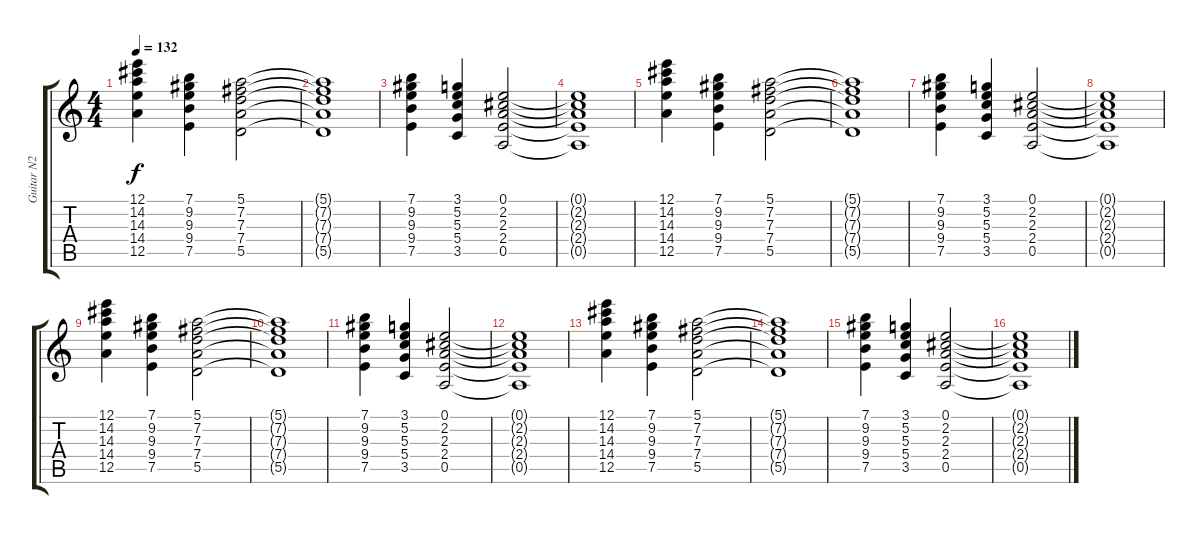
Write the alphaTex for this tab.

\track ("Guitar N2" "Guitar N2") {instrument distortionguitar}
\staff {score tabs}
\tuning (E4 B3 G3 D3 A2 E2) {hide}
\ts (4 4)
\tempo 132
\clef g2
\ks c
(12.1 14.2 14.3 14.4 12.5).4{dy f volume 6} (7.1 9.2 9.3 9.4 7.5).4 (5.1 7.2 7.3 7.4 5.5).2 |
(5.1{t} 7.2{t} 7.3{t} 7.4{t} 5.5{t}).1 |
(7.1 9.2 9.3 9.4 7.5).4 (3.1 5.2 5.3 5.4 3.5).4 (0.1 2.2 2.3 2.4 0.5).2 |
(0.1{t} 2.2{t} 2.3{t} 2.4{t} 0.5{t}).1 |
(12.1 14.2 14.3 14.4 12.5).4 (7.1 9.2 9.3 9.4 7.5).4 (5.1 7.2 7.3 7.4 5.5).2 |
(5.1{t} 7.2{t} 7.3{t} 7.4{t} 5.5{t}).1 |
(7.1 9.2 9.3 9.4 7.5).4 (3.1 5.2 5.3 5.4 3.5).4 (0.1 2.2 2.3 2.4 0.5).2 |
(0.1{t} 2.2{t} 2.3{t} 2.4{t} 0.5{t}).1 |
(12.1 14.2 14.3 14.4 12.5).4{instrument distortionguitar} (7.1 9.2 9.3 9.4 7.5).4 (5.1 7.2 7.3 7.4 5.5).2 |
(5.1{t} 7.2{t} 7.3{t} 7.4{t} 5.5{t}).1 |
(7.1 9.2 9.3 9.4 7.5).4 (3.1 5.2 5.3 5.4 3.5).4 (0.1 2.2 2.3 2.4 0.5).2 |
(0.1{t} 2.2{t} 2.3{t} 2.4{t} 0.5{t}).1 |
(12.1 14.2 14.3 14.4 12.5).4 (7.1 9.2 9.3 9.4 7.5).4 (5.1 7.2 7.3 7.4 5.5).2 |
(5.1{t} 7.2{t} 7.3{t} 7.4{t} 5.5{t}).1 |
(7.1 9.2 9.3 9.4 7.5).4 (3.1 5.2 5.3 5.4 3.5).4 (0.1 2.2 2.3 2.4 0.5).2 |
(0.1{t} 2.2{t} 2.3{t} 2.4{t} 0.5{t}).1
